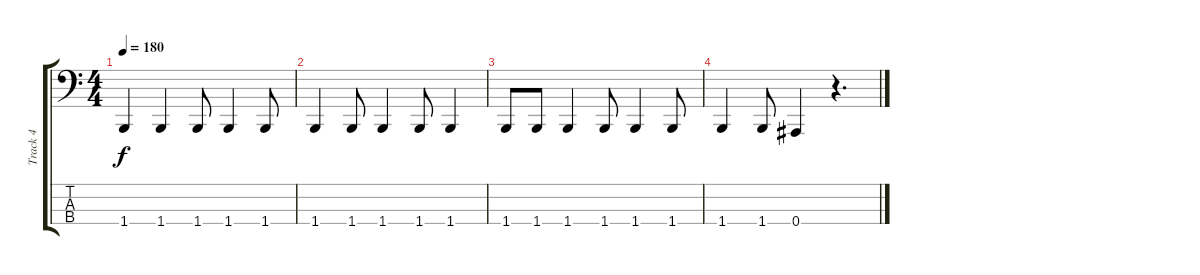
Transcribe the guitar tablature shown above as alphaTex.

\track ("Track 4" "Track 4") {instrument electricbasspick}
\staff {score tabs}
\tuning (Eb2 Bb1 F1 Bb0) {hide}
\ts (4 4)
\tempo 180
\clef f4
\ks c
1.4.4{dy f} 1.4.4 1.4.8 1.4.4 1.4.8 |
1.4.4 1.4.8 1.4.4 1.4.8 1.4.4 |
1.4.8 1.4.8 1.4.4 1.4.8 1.4.4 1.4.8 |
1.4.4 1.4.8 0.4.4 r.4{d}
